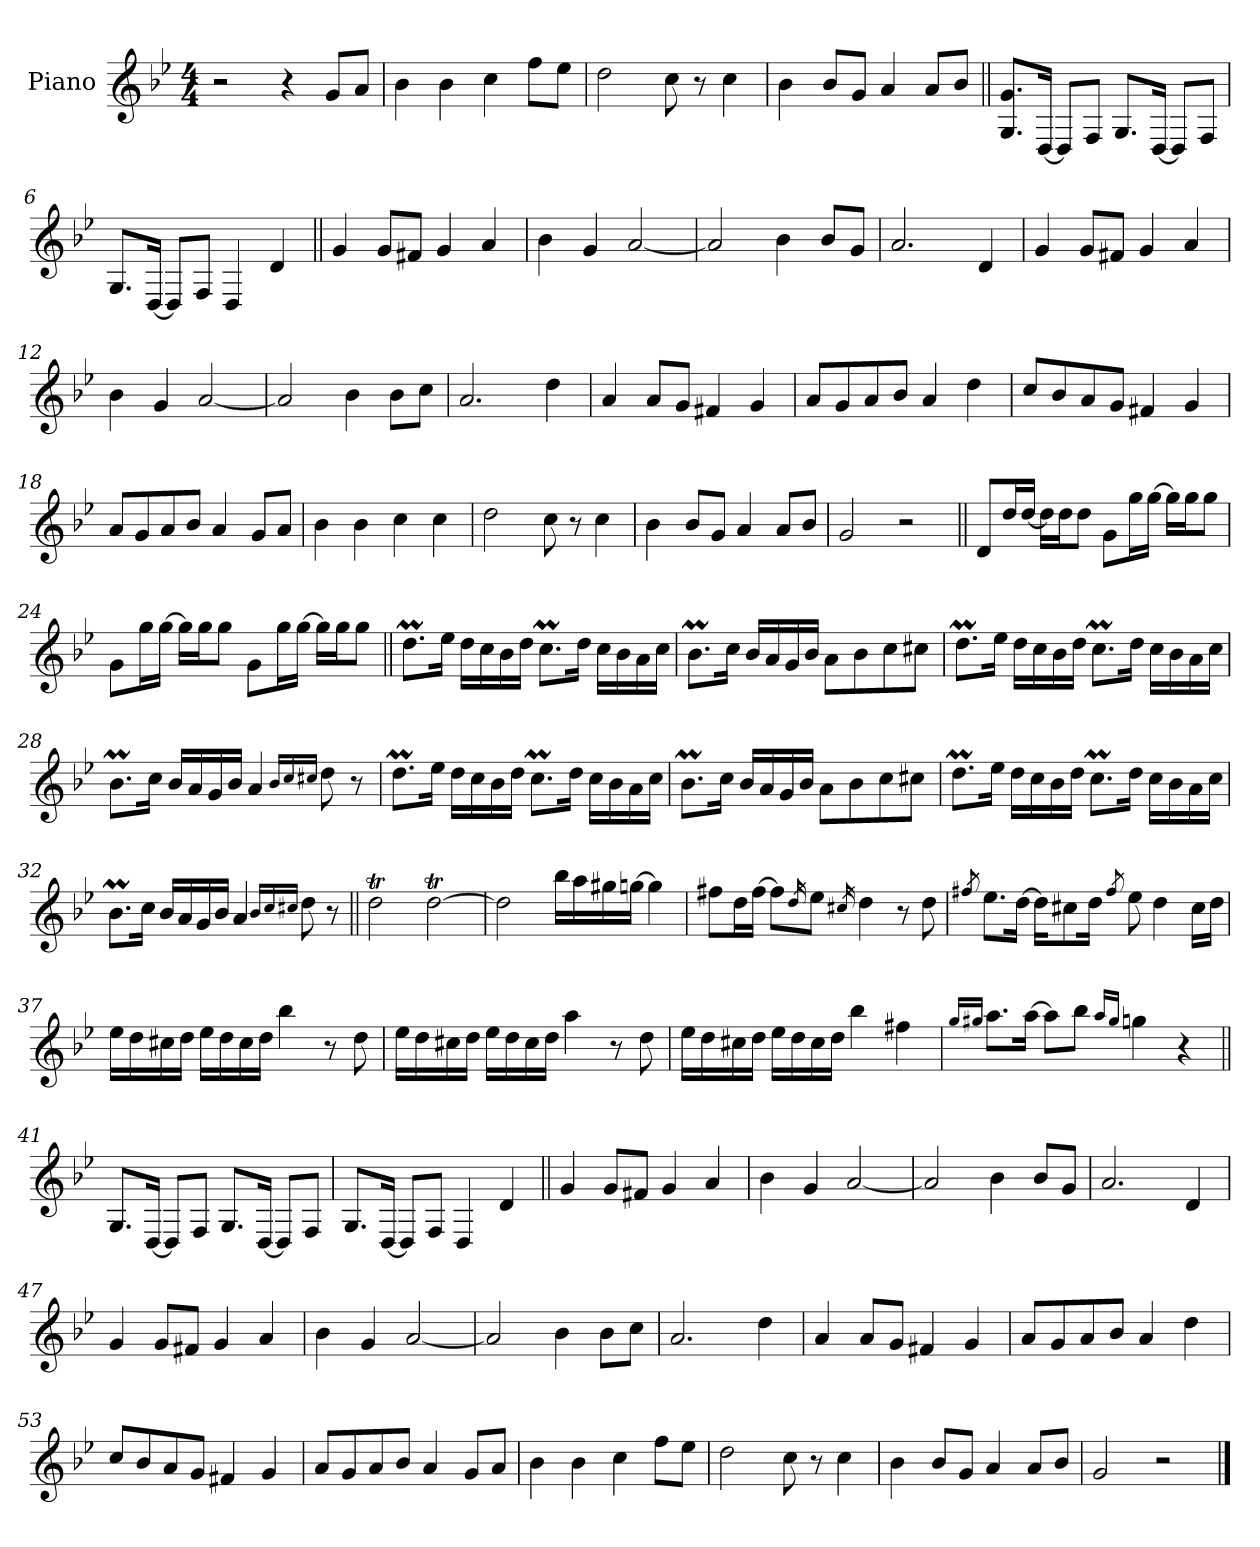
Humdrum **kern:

**kern
*part1
*staff1
*I"Piano
*I'Pno.
*clefG2
*k[b-e-]
*M4/4
*MM80
=1
2r
4r
8gL
8aJ
=2
4b-
4b-
4cc
8ffL
8ee-J
=3
2dd
8cc
8r
4cc
=4
4b-
8b-L
8gJ
4a
8aL
8b-J
=5||
*MM120
8.G! 8.gL
[16D!Jk
8D!L]
8F!J
8.G!L
[16D!Jk
8D!L]
8F!J
=6
8.G!L
[16D!Jk
8D!L]
8F!J
4D!
4d
=7||
4g
8gL
8f#XJ
4g
4a
=8
4b-
4g
[2a
=9
2a]
4b-
8b-L
8gJ
=10
2.a
4d
=11
4g
8gL
8f#XJ
4g
4a
=12
4b-
4g
[2a
=13
2a]
4b-
8b-L
8ccJ
=14
2.a
4dd
=15
4a
8aL
8gJ
4f#X
4g
=16
8aL
8g
8a
8b-J
4a
4dd
=17
8ccL
8b-
8a
8gJ
4f#X
4g
=18
8aL
8g
8a
8b-J
4a
8gL
8aJ
=19
4b-
4b-
4cc
4cc
=20
2dd
8cc
8r
4cc
=21
4b-
8b-L
8gJ
4a
8aL
8b-J
=22
2g
2r
=23||
8d!L
16dd!L
[16dd!JJ
16dd!LL]
16dd!J
8dd!J
8g!L
16gg!L
[16gg!JJ
16gg!LL]
16gg!J
8gg!J
=24
8g!L
16gg!L
[16gg!JJ
16gg!LL]
16gg!J
8gg!J
8g!L
16gg!L
[16gg!JJ
16gg!LL]
16gg!J
8gg!J
=25||
8.ddmL
16ee-Jk
16ddLL
16cc
16b-
16ddJJ
8.ccML
16ddJk
16ccLL
16b-
16a
16ccJJ
=26
8.b-ML
16ccJk
16b-LL
16a
16g
16b-JJ
8aL
8b-
8cc
8cc#XJ
=27
8.ddmL
16ee-Jk
16ddLL
16cc
16b-
16ddJJ
8.ccML
16ddJk
16ccLL
16b-
16a
16ccJJ
=28
8.b-ML
16ccJk
16b-LL
16a
16g
16b-JJ
4a
16qb-LL
16qcc
16qcc#XJJ
8dd
8r
=29
8.ddmL
16ee-Jk
16ddLL
16cc
16b-
16ddJJ
8.ccML
16ddJk
16ccLL
16b-
16a
16ccJJ
=30
8.b-ML
16ccJk
16b-LL
16a
16g
16b-JJ
8aL
8b-
8cc
8cc#XJ
=31
8.ddmL
16ee-Jk
16ddLL
16cc
16b-
16ddJJ
8.ccML
16ddJk
16ccLL
16b-
16a
16ccJJ
=32
8.b-ML
16ccJk
16b-LL
16a
16g
16b-JJ
4a
16qb-LL
16qcc
16qcc#XJJ
8dd
8r
=33||
2ddt
[2ddt
=34
2dd]
16bb-LL
16aa
16gg#X
[16ggnJJ
4gg]
=35
8ff#XL
16ddL
[16ff#JJ
8ff#L]
16qdd
8ee-J
16qcc#X
4dd
8r
8dd
=36
8qff#X
8.ee-L
[16ddJk
16ddKL]
8cc#X
16ddJk
8qff#
8ee-
4dd
16cc#LL
16ddJJ
=37
16ee-LL
16dd
16cc#X
16ddJJ
16ee-LL
16dd
16cc#
16ddJJ
4bb-
8r
8dd
=38
16ee-LL
16dd
16cc#X
16ddJJ
16ee-LL
16dd
16cc#
16ddJJ
4aa
8r
8dd
=39
16ee-LL
16dd
16cc#X
16ddJJ
16ee-LL
16dd
16cc#
16ddJJ
4bb-
4ff#X
=40
16qggLL
16qgg#XJJ
8.aaL
[16aaJk
8aaL]
8bb-J
16qaaLL
16qgg#JJ
4ggn
4r
=41||
8.G!L
[16D!Jk
8D!L]
8F!J
8.G!L
[16D!Jk
8D!L]
8F!J
=42
8.G!L
[16D!Jk
8D!L]
8F!J
4D!
4d
=43||
4g
8gL
8f#XJ
4g
4a
=44
4b-
4g
[2a
=45
2a]
4b-
8b-L
8gJ
=46
2.a
4d
=47
4g
8gL
8f#XJ
4g
4a
=48
4b-
4g
[2a
=49
2a]
4b-
8b-L
8ccJ
=50
2.a
4dd
=51
4a
8aL
8gJ
4f#X
4g
=52
8aL
8g
8a
8b-J
4a
4dd
=53
8ccL
8b-
8a
8gJ
4f#X
4g
=54
8aL
8g
8a
8b-J
4a
8gL
8aJ
=55
4b-
4b-
4cc
8ffL
8ee-J
=56
2dd
8cc
8r
4cc
=57
4b-
8b-L
8gJ
4a
8aL
8b-J
=58
2g
2r
==
*-
